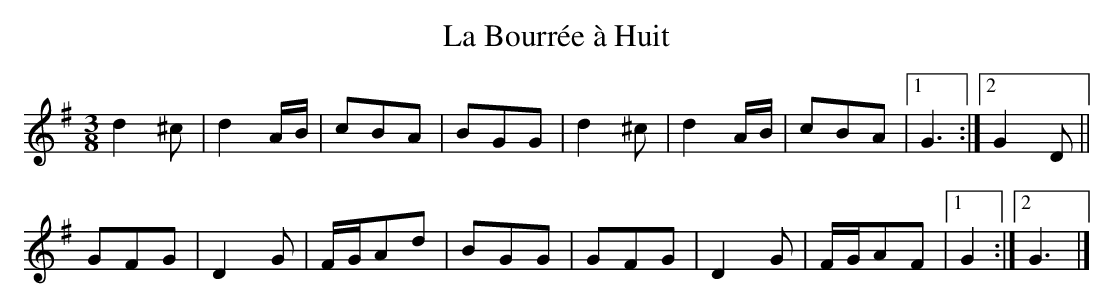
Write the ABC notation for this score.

X:1
T:La Bourrée à Huit
L:1/8
M:3/8
K:G
d2^c|d2 A/B/|cBA|BGG|d2^c|d2 A/B/|cBA|1G3:|2G2D||
GFG|D2G|F/G/Ad|BGG|GFG|D2G|F/G/AF|1G2:|2G3|]
